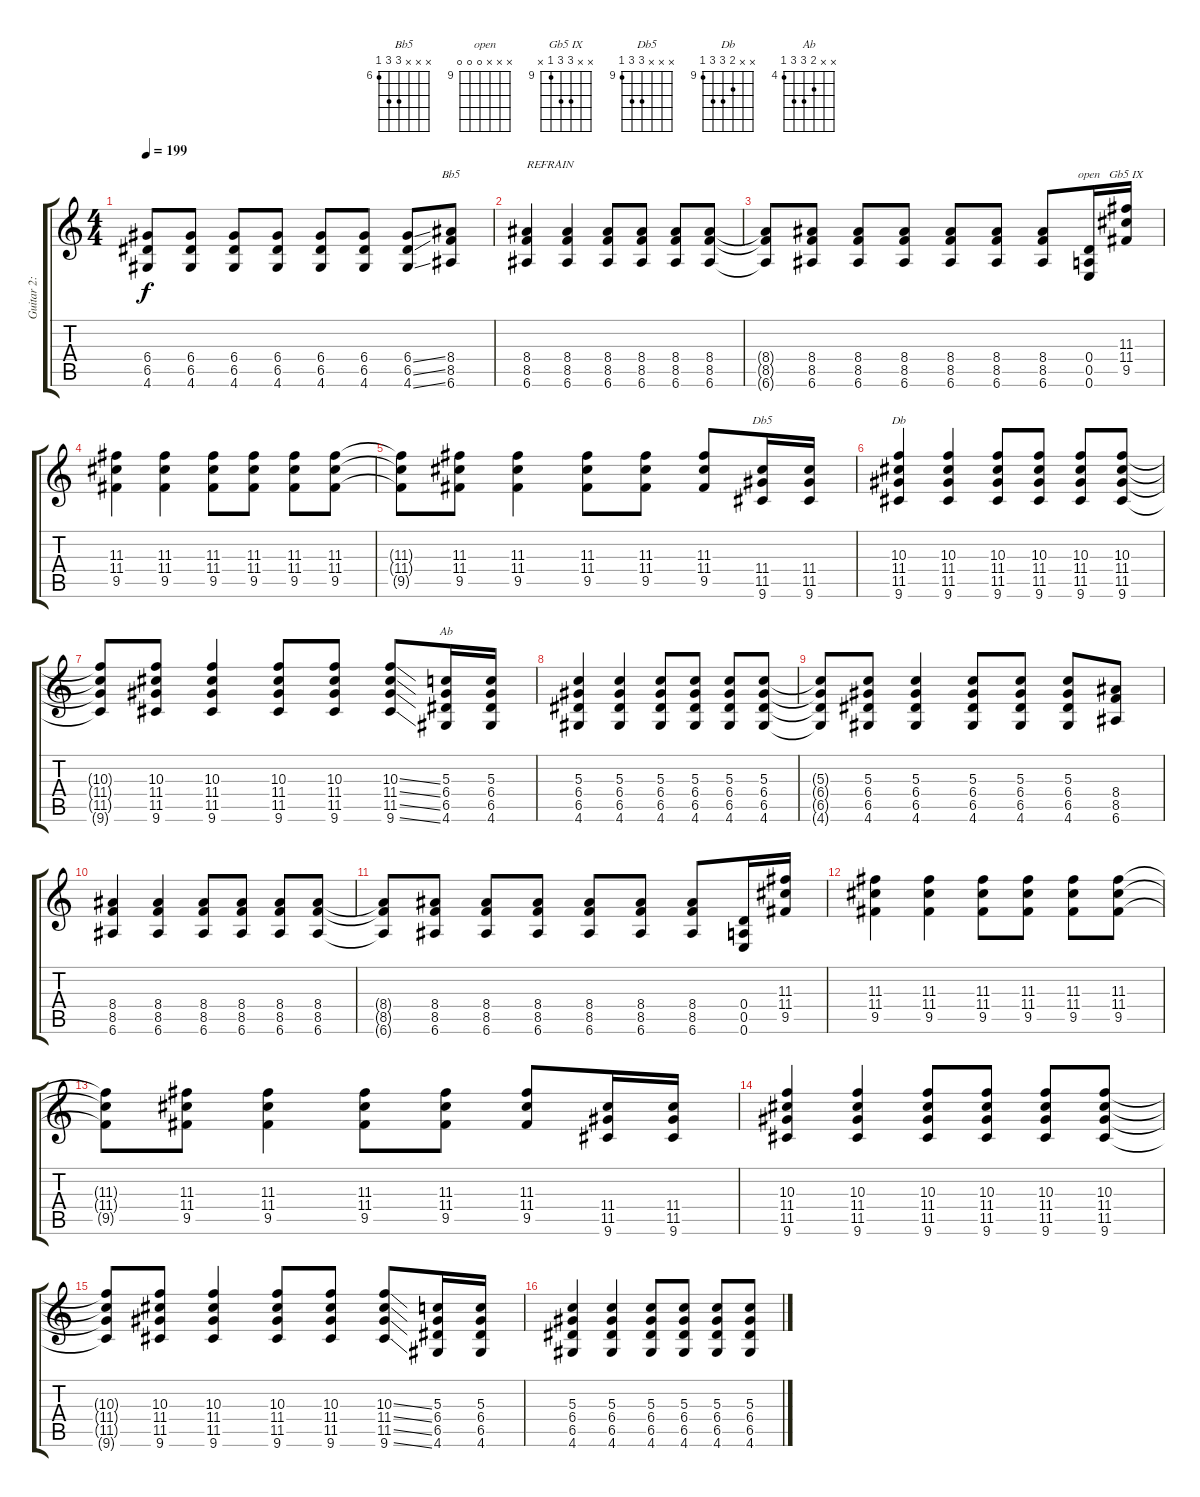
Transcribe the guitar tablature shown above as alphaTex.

\track ("Guitar 2: Overdrive" "Guitar 2: ") {instrument overdrivenguitar}
\staff {score tabs}
\tuning (E4 B3 G3 D3 A2 E2) {hide}
\chord ("Bb5" x x x 8 8 6) {firstfret 6}
\chord ("open" x x x 0 0 0) {firstfret 9}
\chord ("Gb5 IX" x x 11 11 9 x) {firstfret 9}
\chord ("Db5" x x x 11 11 9) {firstfret 9}
\chord ("Db" x x 10 11 11 9) {firstfret 9}
\chord ("Ab" x x 5 6 6 4) {firstfret 4}
\ts (4 4)
\tempo 199
\clef g2
\ks c
(6.4 6.5 4.6).8{dy f} (6.4 6.5 4.6).8 (6.4 6.5 4.6).8 (6.4 6.5 4.6).8 (6.4 6.5 4.6).8 (6.4 6.5 4.6).8 (6.4{ss} 6.5{ss} 4.6{ss}).8 (8.4 8.5 6.6).8{ch "Bb5"} |
(8.4 8.5 6.6).4{txt "REFRAIN"} (8.4 8.5 6.6).4 (8.4 8.5 6.6).8 (8.4 8.5 6.6).8 (8.4 8.5 6.6).8 (8.4 8.5 6.6).8 |
(8.4{t} 8.5{t} 6.6{t}).8 (8.4 8.5 6.6).8 (8.4 8.5 6.6).8 (8.4 8.5 6.6).8 (8.4 8.5 6.6).8 (8.4 8.5 6.6).8 (8.4 8.5 6.6).8 (0.4 0.5 0.6).16{ch "open"} (11.3 11.4 9.5).16{ch "Gb5 IX"} |
(11.3 11.4 9.5).4 (11.3 11.4 9.5).4 (11.3 11.4 9.5).8 (11.3 11.4 9.5).8 (11.3 11.4 9.5).8 (11.3 11.4 9.5).8 |
(11.3{t} 11.4{t} 9.5{t}).8 (11.3 11.4 9.5).8 (11.3 11.4 9.5).4 (11.3 11.4 9.5).8 (11.3 11.4 9.5).8 (11.3 11.4 9.5).8 (11.4 11.5 9.6).16{ch "Db5"} (11.4 11.5 9.6).16 |
(10.3 11.4 11.5 9.6).4{ch "Db"} (10.3 11.4 11.5 9.6).4 (10.3 11.4 11.5 9.6).8 (10.3 11.4 11.5 9.6).8 (10.3 11.4 11.5 9.6).8 (10.3 11.4 11.5 9.6).8 |
(10.3{t} 11.4{t} 11.5{t} 9.6{t}).8 (10.3 11.4 11.5 9.6).8 (10.3 11.4 11.5 9.6).4 (10.3 11.4 11.5 9.6).8 (10.3 11.4 11.5 9.6).8 (10.3{ss} 11.4{ss} 11.5{ss} 9.6{ss}).8 (5.3 6.4 6.5 4.6).16{ch "Ab"} (5.3 6.4 6.5 4.6).16 |
(5.3 6.4 6.5 4.6).4 (5.3 6.4 6.5 4.6).4 (5.3 6.4 6.5 4.6).8 (5.3 6.4 6.5 4.6).8 (5.3 6.4 6.5 4.6).8 (5.3 6.4 6.5 4.6).8 |
(5.3{t} 6.4{t} 6.5{t} 4.6{t}).8 (5.3 6.4 6.5 4.6).8 (5.3 6.4 6.5 4.6).4 (5.3 6.4 6.5 4.6).8 (5.3 6.4 6.5 4.6).8 (5.3 6.4 6.5 4.6).8 (8.4 8.5 6.6).8 |
(8.4 8.5 6.6).4 (8.4 8.5 6.6).4 (8.4 8.5 6.6).8 (8.4 8.5 6.6).8 (8.4 8.5 6.6).8 (8.4 8.5 6.6).8 |
(8.4{t} 8.5{t} 6.6{t}).8 (8.4 8.5 6.6).8 (8.4 8.5 6.6).8 (8.4 8.5 6.6).8 (8.4 8.5 6.6).8 (8.4 8.5 6.6).8 (8.4 8.5 6.6).8 (0.4 0.5 0.6).16 (11.3 11.4 9.5).16 |
(11.3 11.4 9.5).4 (11.3 11.4 9.5).4 (11.3 11.4 9.5).8 (11.3 11.4 9.5).8 (11.3 11.4 9.5).8 (11.3 11.4 9.5).8 |
(11.3{t} 11.4{t} 9.5{t}).8 (11.3 11.4 9.5).8 (11.3 11.4 9.5).4 (11.3 11.4 9.5).8 (11.3 11.4 9.5).8 (11.3 11.4 9.5).8 (11.4 11.5 9.6).16 (11.4 11.5 9.6).16 |
(10.3 11.4 11.5 9.6).4 (10.3 11.4 11.5 9.6).4 (10.3 11.4 11.5 9.6).8 (10.3 11.4 11.5 9.6).8 (10.3 11.4 11.5 9.6).8 (10.3 11.4 11.5 9.6).8 |
(10.3{t} 11.4{t} 11.5{t} 9.6{t}).8 (10.3 11.4 11.5 9.6).8 (10.3 11.4 11.5 9.6).4 (10.3 11.4 11.5 9.6).8 (10.3 11.4 11.5 9.6).8 (10.3{ss} 11.4{ss} 11.5{ss} 9.6{ss}).8 (5.3 6.4 6.5 4.6).16 (5.3 6.4 6.5 4.6).16 |
(5.3 6.4 6.5 4.6).4 (5.3 6.4 6.5 4.6).4 (5.3 6.4 6.5 4.6).8 (5.3 6.4 6.5 4.6).8 (5.3 6.4 6.5 4.6).8 (5.3 6.4 6.5 4.6).8
